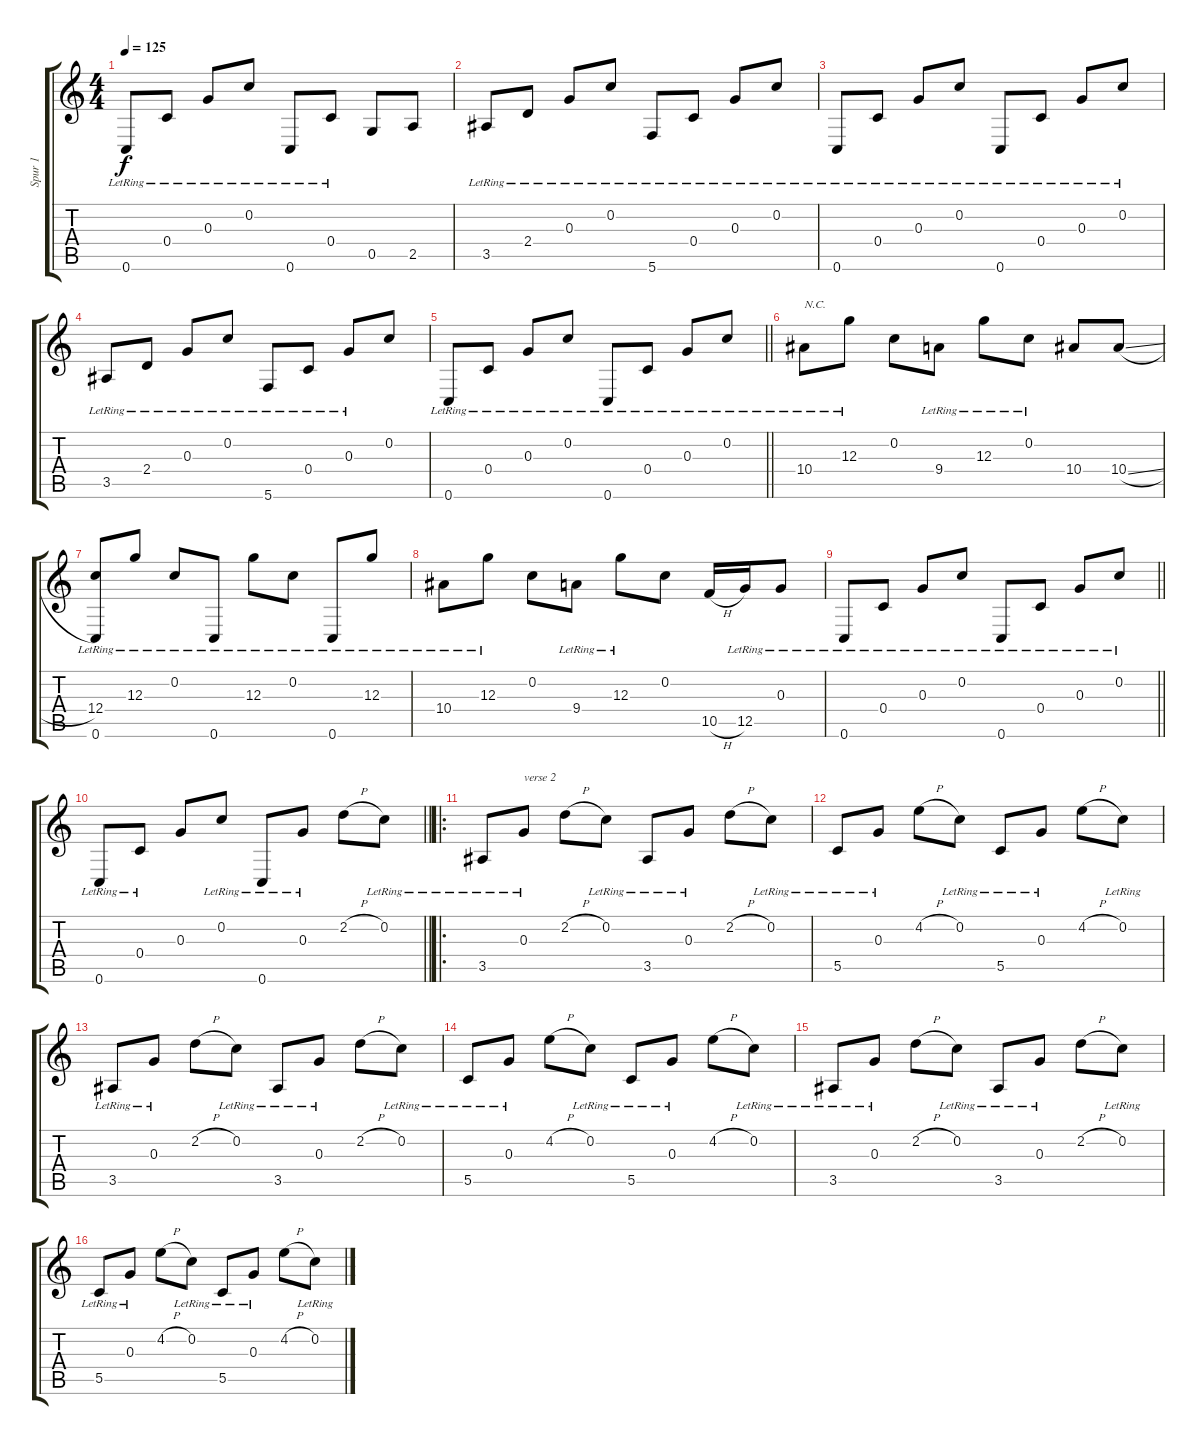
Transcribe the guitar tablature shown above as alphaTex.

\track ("Spur 1" "Spur 1") {instrument acousticguitarnylon}
\staff {score tabs}
\tuning (E4 C4 G3 C3 G2 C2) {hide}
\ts (4 4)
\tempo 125
\clef g2
\ks c
0.6{lr}.8{dy f} 0.4{lr}.8 0.3{lr}.8 0.2{lr}.8 0.6{lr}.8 0.4{lr}.8 0.5.8 2.5.8 |
3.5{lr}.8 2.4{lr}.8 0.3{lr}.8 0.2{lr}.8 5.6{lr}.8 0.4{lr}.8 0.3{lr}.8 0.2{lr}.8 |
0.6{lr}.8 0.4{lr}.8 0.3{lr}.8 0.2{lr}.8 0.6{lr}.8 0.4{lr}.8 0.3{lr}.8 0.2{lr}.8 |
3.5{lr}.8 2.4{lr}.8 0.3{lr}.8 0.2{lr}.8 5.6{lr}.8 0.4{lr}.8 0.3{lr}.8 0.2.8 |
\barLineRight lightlight
0.6{lr}.8 0.4{lr}.8 0.3{lr}.8 0.2{lr}.8 0.6{lr}.8 0.4{lr}.8 0.3{lr}.8 0.2{lr}.8 |
10.4{lr}.8{txt "N.C."} 12.3{lr}.8 0.2.8 9.4{lr}.8 12.3{lr}.8 0.2{lr}.8 10.4.8 10.4{sl}.8 |
(12.4{lr} 0.6{lr}).8 12.3{lr}.8 0.2{lr}.8 0.6{lr}.8 12.3{lr}.8 0.2{lr}.8 0.6{lr}.8 12.3{lr}.8 |
10.4{lr}.8 12.3{lr}.8 0.2.8 9.4{lr}.8 12.3{lr}.8 0.2.8 10.5{h}.16 12.5{lr}.16 0.3{lr}.8 |
\barLineRight lightlight
0.6{lr}.8 0.4{lr}.8 0.3{lr}.8 0.2{lr}.8 0.6{lr}.8 0.4{lr}.8 0.3{lr}.8 0.2{lr}.8 |
\barLineRight lightlight
0.6{lr}.8 0.4{lr}.8 0.3.8 0.2{lr}.8 0.6{lr}.8 0.3{lr}.8 2.2{h}.8 0.2{lr}.8 |
\ro
3.5{lr}.8 0.3{lr}.8{txt "verse 2"} 2.2{h}.8 0.2{lr}.8 3.5{lr}.8 0.3{lr}.8 2.2{h}.8 0.2{lr}.8 |
5.5{lr}.8 0.3{lr}.8 4.2{h}.8 0.2{lr}.8 5.5{lr}.8 0.3{lr}.8 4.2{h}.8 0.2{lr}.8 |
3.5{lr}.8 0.3{lr}.8 2.2{h}.8 0.2{lr}.8 3.5{lr}.8 0.3{lr}.8 2.2{h}.8 0.2{lr}.8 |
5.5{lr}.8 0.3{lr}.8 4.2{h}.8 0.2{lr}.8 5.5{lr}.8 0.3{lr}.8 4.2{h}.8 0.2{lr}.8 |
3.5{lr}.8 0.3{lr}.8 2.2{h}.8 0.2{lr}.8 3.5{lr}.8 0.3{lr}.8 2.2{h}.8 0.2{lr}.8 |
5.5{lr}.8 0.3{lr}.8 4.2{h}.8 0.2{lr}.8 5.5{lr}.8 0.3{lr}.8 4.2{h}.8 0.2{lr}.8
